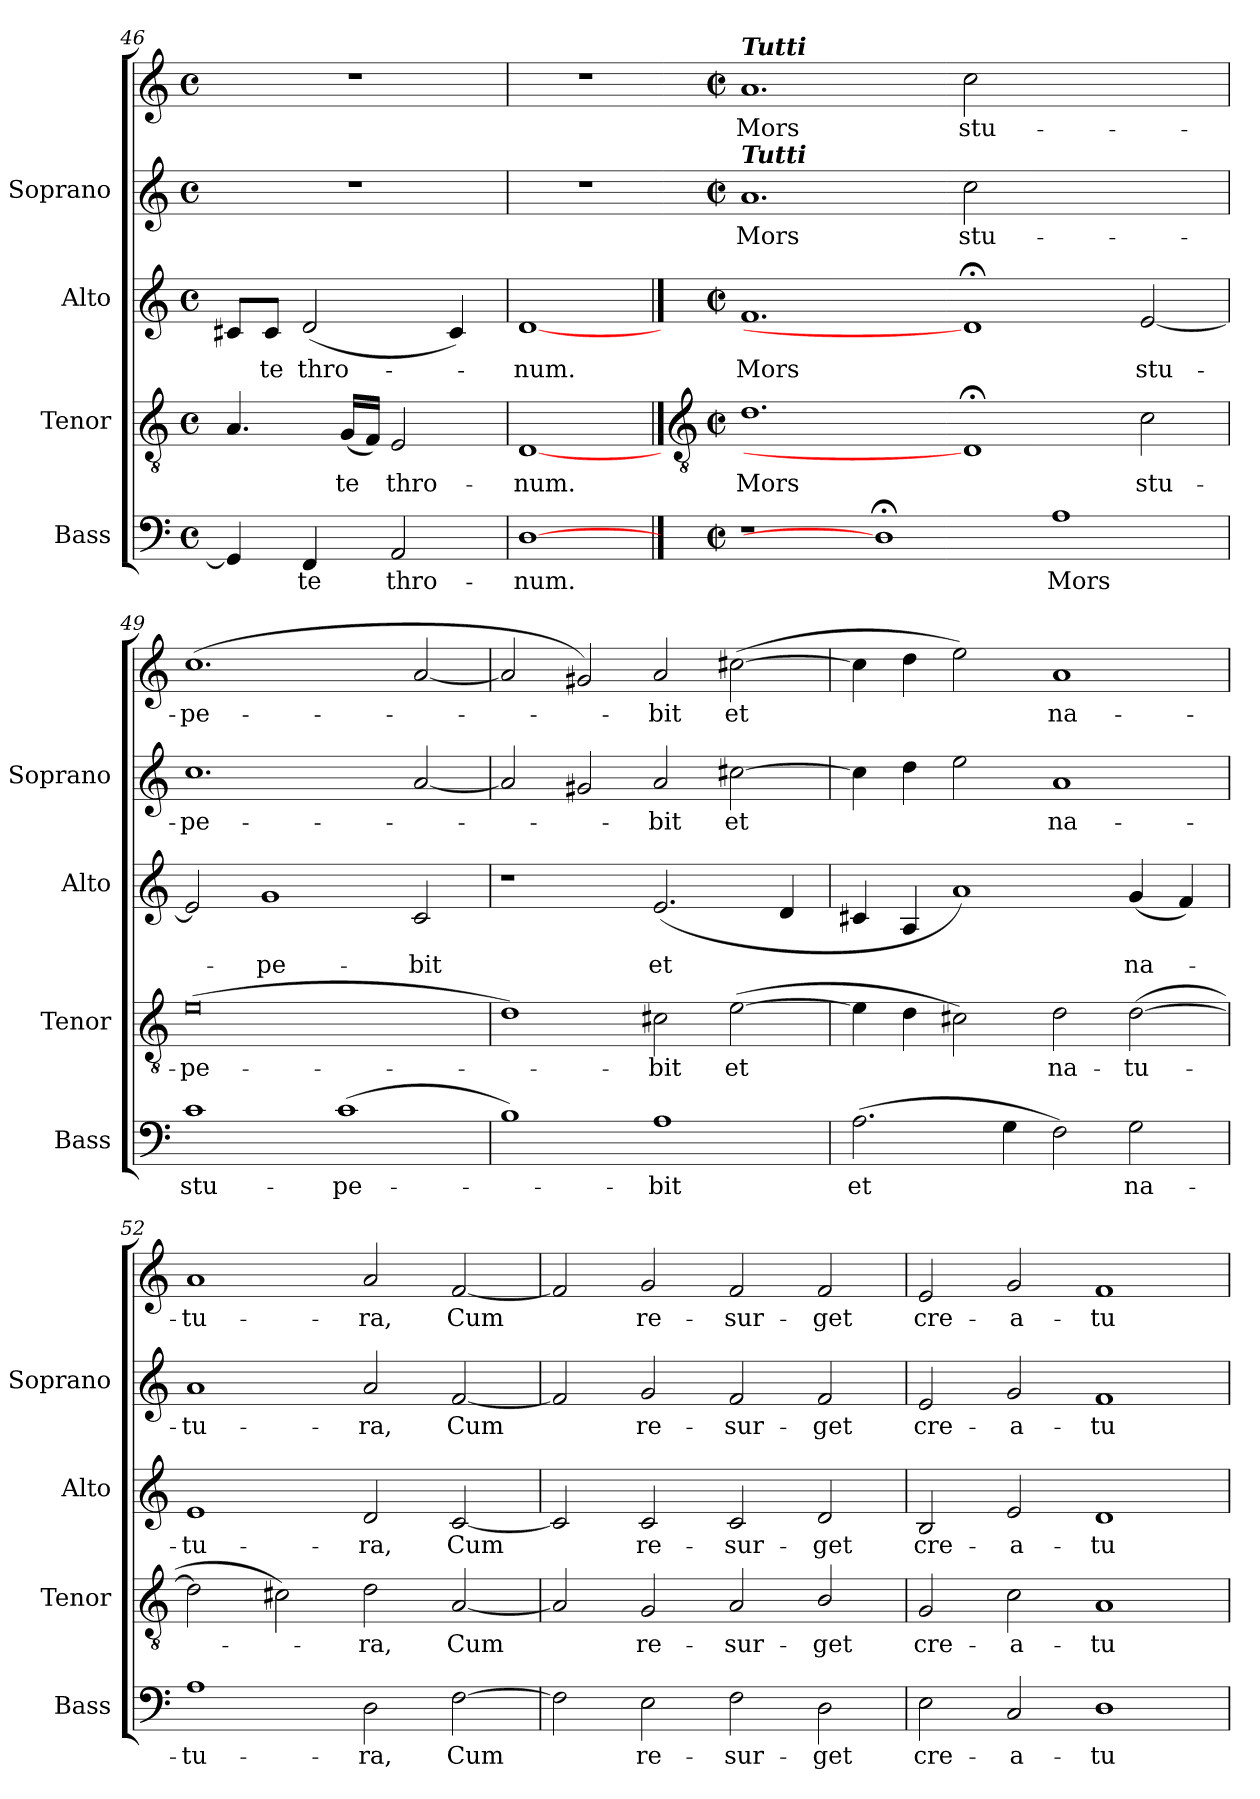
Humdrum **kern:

**kern	**text	**kern	**text	**kern	**text	**kern	**text	**kern	**text
*part4	*part4	*part3	*part3	*part2	*part2	*part1	*part1	*part1	*part1
*staff5	*staff5	*staff4	*staff4	*staff3	*staff3	*staff2	*staff2	*staff1	*staff1
*I"Bass	*	*I"Tenor	*	*I"Alto	*	*I"Soprano	*	*	*
*I'Bass	*	*I'Tenor	*	*I'Alto	*	*I'Soprano	*	*	*
*clefF4	*	*clefGv2	*	*clefG2	*	*clefG2	*	*clefG2	*
*k[]	*	*k[]	*	*k[]	*	*k[]	*	*k[]	*
*C:	*	*C:	*	*C:	*	*C:	*	*C:	*
*M4/4	*	*M4/4	*	*M4/4	*	*M4/4	*	*M4/4	*
*met(c)	*	*met(c)	*	*met(c)	*	*met(c)	*	*met(c)	*
=46	=46	=46	=46	=46	=46	=46	=46	=46	=46
4GG]	.	4.A	.	8c#X/L	.	1r	.	1r	.
!	!	!	!	!	!LO:LY:b	!	!	!	!
.	.	.	.	8c#/J	te	.	.	.	.
!	!LO:LY:b	!	!	!	!LO:LY:b	!	!	!	!
4FF	te	.	.	(<2d	thro-	.	.	.	.
!	!	!	!LO:LY:b	!	!	!	!	!	!
.	.	(<16GLL	te	.	.	.	.	.	.
.	.	16FJJ)	.	.	.	.	.	.	.
!	!LO:LY:b	!	!LO:LY:b	!	!	!	!	!	!
2AA	thro-	2E	thro-	.	.	.	.	.	.
.	.	.	.	4c#)	.	.	.	.	.
=47	=47	=47	=47	=47	=47	=47	=47	=47	=47
!	!LO:LY:b	!	!LO:LY:b	!	!LO:LY:b	!	!	!	!
[1D	-num.	[1D	-num.	[1d	num.	1r	.	1r	.
!!LO:LB:g=z
==48	=48	==48	=48	==48	=48	=48	=48	=48	=48
*	*	*clefGv2	*	*	*	*	*	*	*
*	*	*	*	*	*	*k[]	*	*k[]	*
*	*	*	*	*	*	*C:	*	*C:	*
*M4/2	*	*M4/2	*	*M4/2	*	*M4/2	*	*M4/2	*
*met(c|)	*	*met(c|)	*	*met(c|)	*	*met(c|)	*	*met(c|)	*
!	!	!	!	!	!	!	!	!LO:TX:a:Bi:t=Tutti	!
!	!	!	!	!	!	!LO:TX:a:Bi:t=Tutti	!	!	!
!	!	!	!LO:LY:b	!	!LO:LY:b	!	!LO:LY:b	!	!LO:LY:b
1r	.	1.d	Mors	1.f	Mors	1.a	Mors	1.a	Mors
1D;<]	.	.	.	.	.	.	.	.	.
!	!	!	!	!	!	!	!LO:LY:b	!	!LO:LY:b
.	.	1D;<]	.	1d;<]	.	2cc	stu-	2cc	stu-
!	!LO:LY:b	!	!	!	!	!	!	!	!
1A	Mors	.	.	.	.	1ryy	.	1ryy	.
!	!	!	!LO:LY:b	!	!LO:LY:b	!	!	!	!
.	.	2c	stu-	[2e	stu-	.	.	.	.
=49	=49	=49	=49	=49	=49	=49	=49	=49	=49
!	!LO:LY:b	!	!LO:LY:b	!	!	!	!LO:LY:b	!	!LO:LY:b
1c	stu-	(>0e	-pe-	2e]	.	1.cc	-pe-	(<1.cc	-pe-
!	!	!	!	!	!LO:LY:b	!	!	!	!
.	.	.	.	1g	pe-	.	.	.	.
!	!LO:LY:b	!	!	!	!	!	!	!	!
(>1c	-pe-	.	.	.	.	.	.	.	.
!	!	!	!	!	!LO:LY:b	!	!	!	!
.	.	.	.	2c	-bit	[2a	.	[2a	.
=50	=50	=50	=50	=50	=50	=50	=50	=50	=50
1B)	.	1d)	.	1r	.	2a]	.	2a]	.
.	.	.	.	.	.	2g#X	.	2g#X)	.
!	!LO:LY:b	!	!LO:LY:b	!	!LO:LY:b	!	!LO:LY:b	!	!LO:LY:b
1A	bit	2c#X	bit	(<2.e	et	2a	bit	2a	bit
!	!	!	!LO:LY:b	!	!	!	!LO:LY:b	!	!LO:LY:b
.	.	(>[2e	et	.	.	[2cc#X	et	(>[2cc#X	et
.	.	.	.	4d	.	.	.	.	.
=51	=51	=51	=51	=51	=51	=51	=51	=51	=51
!	!LO:LY:b	!	!	!	!	!	!	!	!
(>2.A	et	4e]	.	4c#X	.	4cc#]	.	4cc#]	.
.	.	4d	.	4A	.	4dd	.	4dd	.
.	.	2c#X)	.	1a)	.	2ee	.	2ee)	.
4G	.	.	.	.	.	.	.	.	.
!	!	!	!LO:LY:b	!	!	!	!LO:LY:b	!	!LO:LY:b
2F)	.	2d	na-	.	.	1a	na-	1a	na-
!	!LO:LY:b	!	!LO:LY:b	!	!LO:LY:b	!	!	!	!
2G	na-	(>[2d	-tu-	(<4g	na-	.	.	.	.
.	.	.	.	4f)	.	.	.	.	.
=52	=52	=52	=52	=52	=52	=52	=52	=52	=52
!	!LO:LY:b	!	!	!	!LO:LY:b	!	!LO:LY:b	!	!LO:LY:b
1A	-tu-	2d]	.	1e	tu-	1a	-tu-	1a	-tu-
.	.	2c#X)	.	.	.	.	.	.	.
!	!LO:LY:b	!	!LO:LY:b	!	!LO:LY:b	!	!LO:LY:b	!	!LO:LY:b
2D	-ra,	2d	ra,	2d	-ra,	2a	-ra,	2a	-ra,
!	!LO:LY:b	!	!LO:LY:b	!	!LO:LY:b	!	!LO:LY:b	!	!LO:LY:b
[2F	Cum	[2A	Cum	[2c	Cum	[2f	Cum	[2f	Cum
=53	=53	=53	=53	=53	=53	=53	=53	=53	=53
2F]	.	2A]	.	2c]	.	2f]	.	2f]	.
!	!LO:LY:b	!	!LO:LY:b	!	!LO:LY:b	!	!LO:LY:b	!	!LO:LY:b
2E	re-	2G	re-	2c	re-	2g	re-	2g	re-
!	!LO:LY:b	!	!LO:LY:b	!	!LO:LY:b	!	!LO:LY:b	!	!LO:LY:b
2F	-sur-	2A	-sur-	2c	-sur-	2f	-sur-	2f	-sur-
!	!LO:LY:b	!	!LO:LY:b	!	!LO:LY:b	!	!LO:LY:b	!	!LO:LY:b
2D	-get	2B/	-get	2d	-get	2f	-get	2f	-get
=54	=54	=54	=54	=54	=54	=54	=54	=54	=54
!	!LO:LY:b	!	!LO:LY:b	!	!LO:LY:b	!	!LO:LY:b	!	!LO:LY:b
2E	cre-	2G	cre-	2B	cre-	2e	cre-	2e	cre-
!	!LO:LY:b	!	!LO:LY:b	!	!LO:LY:b	!	!LO:LY:b	!	!LO:LY:b
2C	-a-	2c	-a-	2e	-a-	2g	-a-	2g	-a-
!	!LO:LY:b	!	!LO:LY:b	!	!LO:LY:b	!	!LO:LY:b	!	!LO:LY:b
1D	-tu-	1A	-tu-	1d	-tu-	1f	-tu-	1f	-tu-
=	=	=	=	=	=	=	=	=	=
*-	*-	*-	*-	*-	*-	*-	*-	*-	*-
